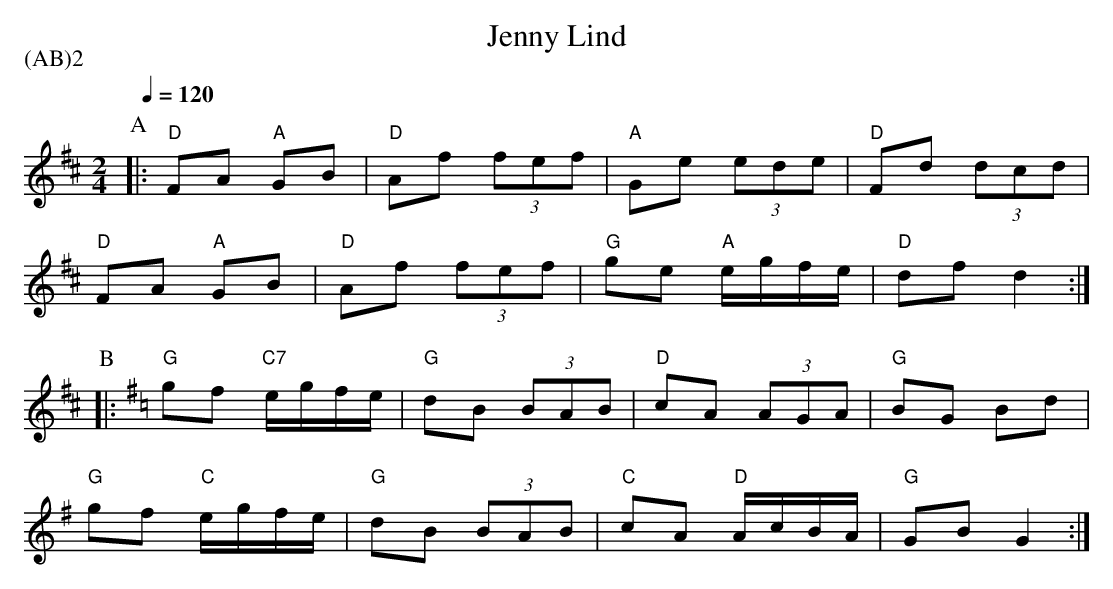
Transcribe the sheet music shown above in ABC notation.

X:1
T:Jenny Lind
P:(AB)2
M:2/4
L:1/8
Q:1/4=120
K:D
V:1
P:A
|:"D"FA "A"GB|"D"Af (3fef|"A"Ge (3ede|"D"Fd (3dcd|
"D"FA "A"GB|"D"Af (3fef|"G"ge "A"e/2g/2f/2e/2|"D"df d2:|
P:B
K:G
|:"G"gf "C7"e/2g/2f/2e/2|"G"dB (3BAB|"D"cA (3AGA|"G"BG Bd|
"G"gf "C"e/2g/2f/2e/2|"G"dB (3BAB|"C"cA "D"A/2c/2B/2A/2|"G"GB G2:|
